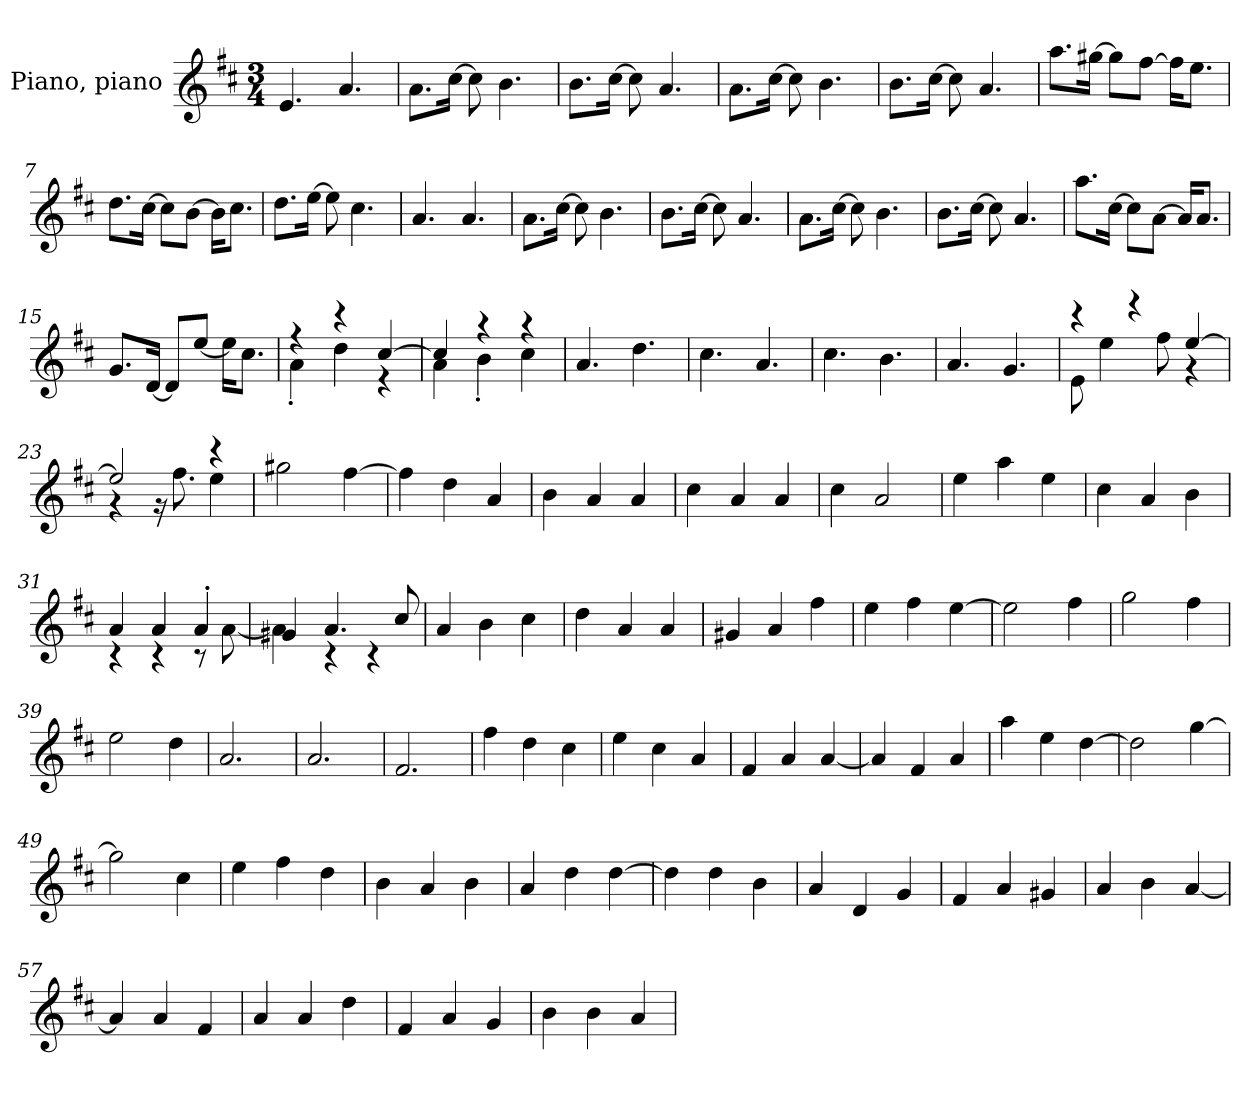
**kern
*part1
*staff1
*I"Piano, piano
*clefG2
*k[f#c#]
*M3/4
*MM98
=1
4.e/
4.a/
=2
8.a\L
[16cc#\Jk
8cc#\]
4.b\
=3
8.b\L
[16cc#\Jk
8cc#\]
4.a/
=4
8.a\L
[16cc#\Jk
8cc#\]
4.b\
=5
8.b\L
[16cc#\Jk
8cc#\]
4.a/
=6
8.aa\L
[16gg#X\Jk
8gg#\L]
[8ff#\J
16ff#\KL]
8.ee\J
!!LO:LB:g=z
=7
8.dd\L
[16cc#\Jk
8cc#\L]
[8b\J
16b\KL]
8.cc#\J
=8
8.dd\L
[16ee\Jk
8ee\]
4.cc#\
=9
4.a/
4.a/
=10
8.a\L
[16cc#\Jk
8cc#\]
4.b\
=11
8.b\L
[16cc#\Jk
8cc#\]
4.a/
=12
8.a\L
[16cc#\Jk
8cc#\]
4.b\
=13
8.b\L
[16cc#\Jk
8cc#\]
4.a/
!!LO:LB:g=z
=14
8.aa\L
[16cc#\Jk
8cc#\L]
[8a\J
16a/KL]
8.a/J
=15
8.g/L
[16d/Jk
8d/L]
[8ee/J
16ee\KL]
8.cc#\J
=16
*^
4r	4a'\
4r	4dd\
[4cc#/	4r
=17	=17
4cc#/]	4a\
4r	4b'\
4r	4cc#\
*v	*v
=18
4.a/
4.dd\
=19
4.cc#\
4.a/
=20
4.cc#\
4.b\
=21
4.a/
4.g/
=22
*^
4r	8e\
.	4ee\
4r	.
.	8ff#\
[4ee/	4r
!!LO:LB:g=z	!!
=23	=23
2ee/]	4r
.	16r
.	8.ff#\
4r	4ee\
*v	*v
=24
2gg#X\
[4ff#\
=25
4ff#\]
4dd\
4a/
=26
4b\
4a/
4a/
=27
4cc#\
4a/
4a/
=28
4cc#\
2a/
=29
4ee\
4aa\
4ee\
=30
4cc#\
4a/
4b\
=31
*^
4a/	4r
4a/	4r
4a'/	8r
.	[8a\
=32	=32
4g#X/	4a\]
4.a/	4r
.	4r
8cc#/	.
*v	*v
!!LO:LB:g=z
=33
4a/
4b\
4cc#\
=34
4dd\
4a/
4a/
=35
4g#X/
4a/
4ff#\
=36
4ee\
4ff#\
[4ee\
=37
2ee\]
4ff#\
=38
2gg\
4ff#\
=39
2ee\
4dd\
=40
2.a/
=41
2.a/
=42
2.f#/
=43
4ff#\
4dd\
4cc#\
=44
4ee\
4cc#\
4a/
=45
4f#/
4a/
[4a/
!!LO:LB:g=z
=46
4a/]
4f#/
4a/
=47
4aa\
4ee\
[4dd\
=48
2dd\]
[4gg\
=49
2gg\]
4cc#\
=50
4ee\
4ff#\
4dd\
=51
4b\
4a/
4b\
=52
4a/
4dd\
[4dd\
=53
4dd\]
4dd\
4b\
=54
4a/
4d/
4g/
=55
4f#/
4a/
4g#X/
=56
4a/
4b\
[4a/
!!LO:LB:g=z
=57
4a/]
4a/
4f#/
=58
4a/
4a/
4dd\
=59
4f#/
4a/
4g/
=60
4b\
4b\
4a/
=
*-
